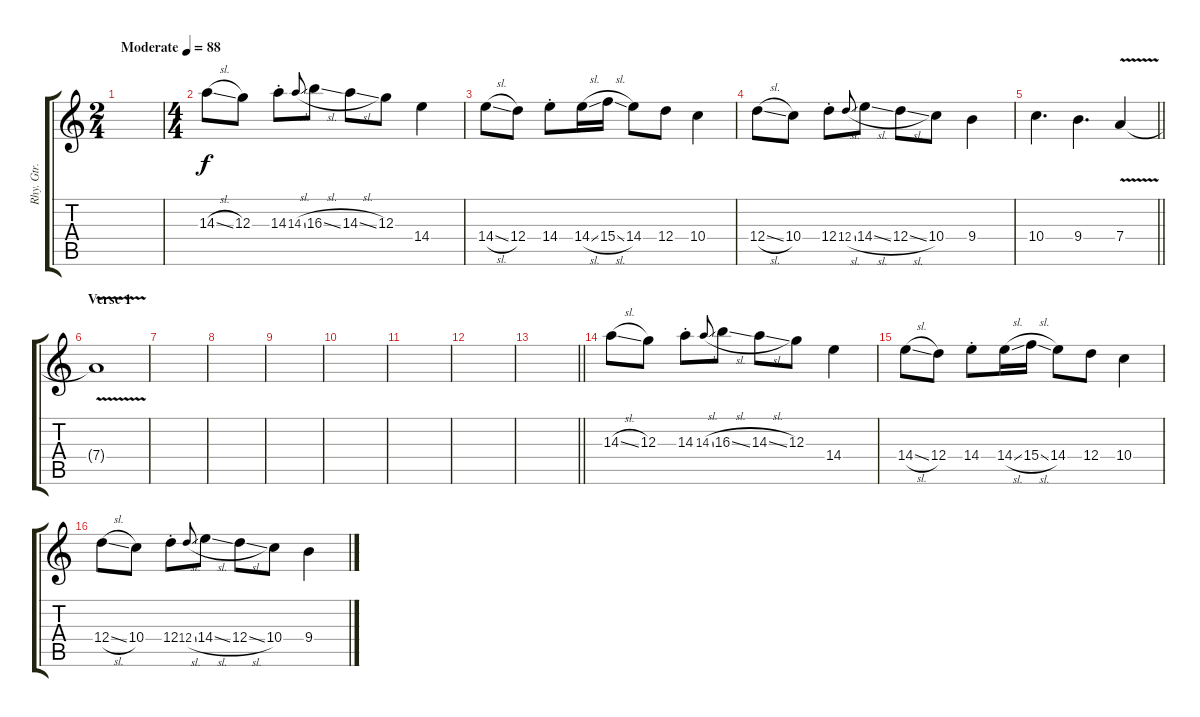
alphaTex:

\track ("Rhy. Gtr. 2" "Rhy. Gtr. ") {instrument electricguitarjazz}
\staff {score tabs}
\tuning (E4 B3 G3 D3 A2 E2) {hide}
\ts (2 4)
\tempo (88 "Moderate")
\clef g2
\ks c
|
\ts (4 4)
14.3{sl}.8 12.3.8 14.3{st}.8 14.3{sl}.8{gr onbeat} 16.3{sl}.8 14.3{sl}.8 12.3.8 14.4.4 |
14.4{sl}.8 12.4.8 14.4{st}.8 14.4{sl}.16 15.4{sl}.16 14.4.8 12.4.8 10.4.4 |
12.4{sl}.8 10.4.8 12.4{st}.8 12.4{sl}.8{gr onbeat} 14.4{sl}.8 12.4{sl}.8 10.4.8 9.4.4 |
\barLineRight lightlight
10.4.4{d} 9.4.4{d} 7.4{v}.4 |
\section ("" "Verse 1")
7.4{t}.1 |
|
|
|
|
|
|
\barLineRight lightlight
|
\section ("" "")
14.3{sl}.8 12.3.8 14.3{st}.8 14.3{sl}.8{gr onbeat} 16.3{sl}.8 14.3{sl}.8 12.3.8 14.4.4 |
14.4{sl}.8 12.4.8 14.4{st}.8 14.4{sl}.16 15.4{sl}.16 14.4.8 12.4.8 10.4.4 |
12.4{sl}.8 10.4.8 12.4{st}.8 12.4{sl}.8{gr onbeat} 14.4{sl}.8 12.4{sl}.8 10.4.8 9.4.4
